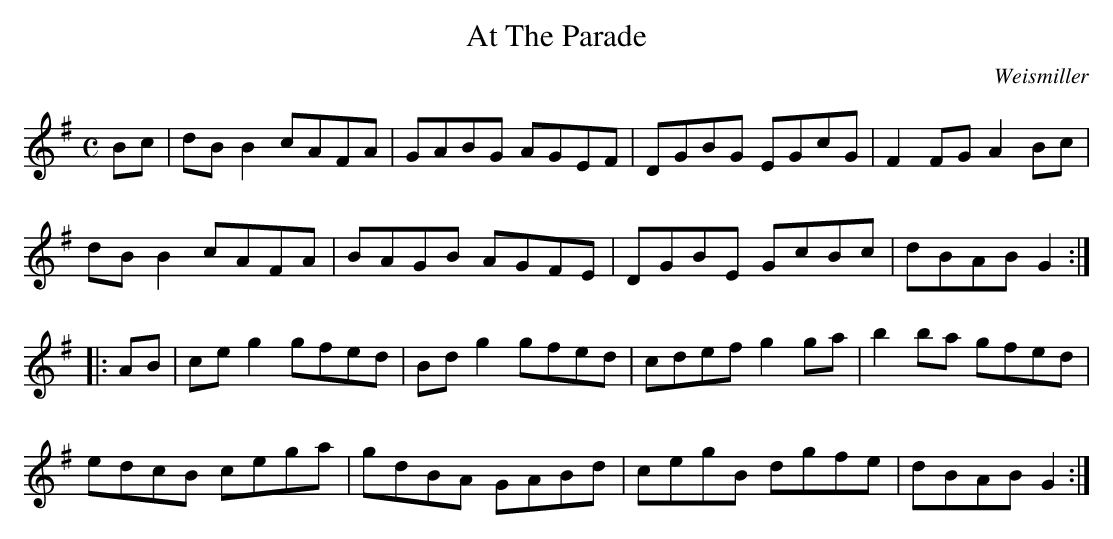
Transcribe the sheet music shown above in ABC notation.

X:1
T:At The Parade
M:C
L:1/8
C:Weismiller
K:G
Bc|dBB2 cAFA|GABG AGEF|DGBG EGcG|F2FG A2Bc|
dBB2 cAFA|BAGB AGFE|DGBE GcBc|dBAB G2:|*
|:AB|ceg2 gfed|Bdg2 gfed|cdef g2ga|b2ba gfed|
edcB cega|gdBA GABd|cegB dgfe|dBAB G2:|**
